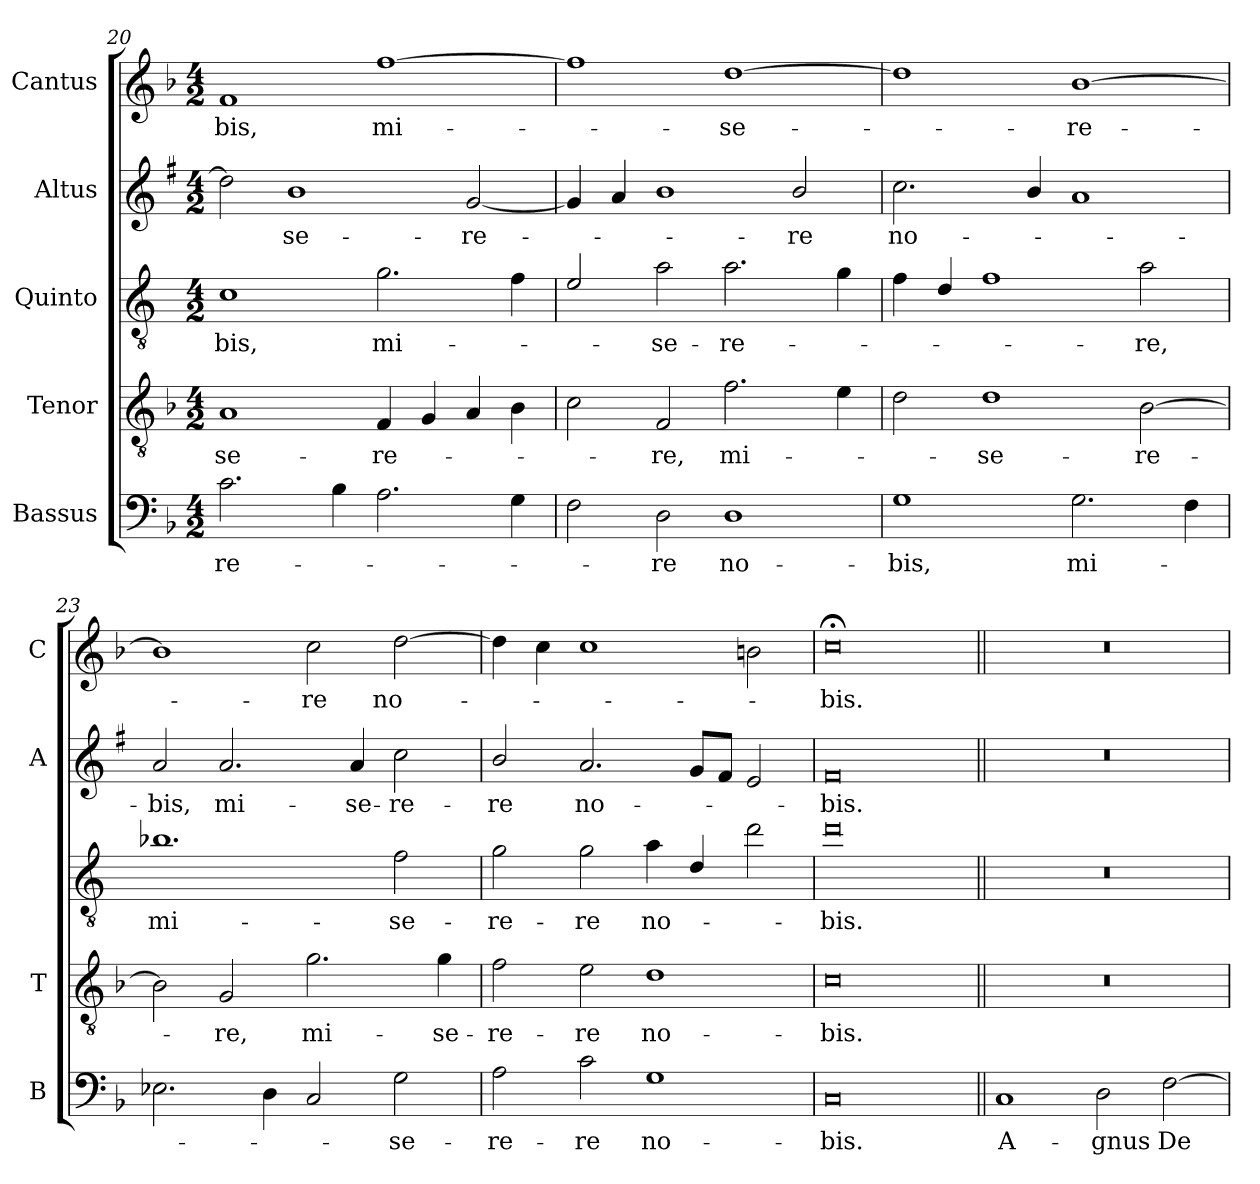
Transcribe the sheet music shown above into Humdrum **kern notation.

**kern	**text	**kern	**text	**kern	**text	**kern	**text	**kern	**text
*part5	*part5	*part4	*part4	*part3	*part3	*part2	*part2	*part1	*part1
*staff5	*staff5	*staff4	*staff4	*staff3	*staff3	*staff2	*staff2	*staff1	*staff1
*I"Bassus	*	*I"Tenor	*	*I"Quinto	*	*I"Altus	*	*I"Cantus	*
*I'B	*	*I'T	*	*	*	*I'A	*	*I'C	*
*clefF4	*	*clefGv2	*	*clefGv2	*	*clefG2	*	*clefG2	*
*	*	*	*	*ITrd4c7	*	*ITrd1c2	*	*	*
*k[b-]	*	*k[b-]	*	*k[b-]	*	*k[b-]	*	*k[b-]	*
*F:	*	*F:	*	*F:	*	*F:	*	*F:	*
*M4/2	*	*M4/2	*	*M4/2	*	*M4/2	*	*M4/2	*
=20	=20	=20	=20	=20	=20	=20	=20	=20	=20
!	!LO:LY:b	!	!LO:LY:b	!	!LO:LY:b	!	!	!	!LO:LY:b
2.c\	-re-	1A	-se-	1F	-bis,	2cc\]	.	1f	-bis,
!	!	!	!	!	!	!	!LO:LY:b	!	!
.	.	.	.	.	.	1a	-se-	.	.
4B-\	.	.	.	.	.	.	.	.	.
!	!	!	!LO:LY:b	!	!LO:LY:b	!	!	!	!LO:LY:b
2.A\	.	4F/	-re-	2.c\	mi-	.	.	[1ff	mi-
.	.	4G/	.	.	.	.	.	.	.
!	!	!	!	!	!	!	!LO:LY:b	!	!
.	.	4A/	.	.	.	[2f/	-re-	.	.
4G\	.	4B-\	.	4B-\	.	.	.	.	.
=21	=21	=21	=21	=21	=21	=21	=21	=21	=21
2F\	.	2c\	.	2A/	.	4f/]	.	1ff]	.
.	.	.	.	.	.	4g/	.	.	.
!	!LO:LY:b	!	!LO:LY:b	!	!LO:LY:b	!	!	!	!
2D\	-re	2F/	-re,	2d\	-se-	1a	.	.	.
!	!LO:LY:b	!	!LO:LY:b	!	!LO:LY:b	!	!	!	!LO:LY:b
1D	no-	2.f\	mi-	2.d\	-re-	.	.	[1dd	-se-
!	!	!	!	!	!	!	!LO:LY:b	!	!
.	.	.	.	.	.	2a/	-re	.	.
.	.	4e\	.	4c\	.	.	.	.	.
=22	=22	=22	=22	=22	=22	=22	=22	=22	=22
!	!LO:LY:b	!	!	!	!	!	!LO:LY:b	!	!
1G	-bis,	2d\	.	4B-\	.	2.b-\	no-	1dd]	.
.	.	.	.	4G/	.	.	.	.	.
!	!	!	!LO:LY:b	!	!	!	!	!	!
.	.	1d	-se-	1B-	.	.	.	.	.
.	.	.	.	.	.	4a/	.	.	.
!	!LO:LY:b	!	!	!	!	!	!	!	!LO:LY:b
2.G\	mi-	.	.	.	.	1g	.	[1b-	-re-
!	!	!	!LO:LY:b	!	!LO:LY:b	!	!	!	!
.	.	[2B-\	-re-	2d\	-re,	.	.	.	.
4F\	.	.	.	.	.	.	.	.	.
=23	=23	=23	=23	=23	=23	=23	=23	=23	=23
!	!	!	!	!	!LO:LY:b	!	!LO:LY:b	!	!
2.E-X\	.	2B-\]	.	1.e-X	mi-	2g/	-bis,	1b-]	.
!	!	!	!LO:LY:b	!	!	!	!LO:LY:b	!	!
.	.	2G/	-re,	.	.	2.g/	mi-	.	.
4D\	.	.	.	.	.	.	.	.	.
!	!	!	!LO:LY:b	!	!	!	!	!	!LO:LY:b
2C/	.	2.g\	mi-	.	.	.	.	2cc\	-re
!	!	!	!	!	!	!	!LO:LY:b	!	!
.	.	.	.	.	.	4g/	-se-	.	.
!	!LO:LY:b	!	!	!	!LO:LY:b	!	!LO:LY:b	!	!LO:LY:b
2G\	-se-	.	.	2B-\	-se-	2b-\	-re-	[2dd\	no-
!	!	!	!LO:LY:b	!	!	!	!	!	!
.	.	4g\	-se-	.	.	.	.	.	.
!!LO:LB:g=z
=24	=24	=24	=24	=24	=24	=24	=24	=24	=24
!	!LO:LY:b	!	!LO:LY:b	!	!LO:LY:b	!	!LO:LY:b	!	!
2A\	-re-	2f\	-re-	2c\	-re-	2a/	-re	4dd\]	.
.	.	.	.	.	.	.	.	4cc\	.
!	!LO:LY:b	!	!LO:LY:b	!	!LO:LY:b	!	!LO:LY:b	!	!
2c\	-re	2e\	-re	2c\	-re	2.g/	no-	1cc	.
!	!LO:LY:b	!	!LO:LY:b	!	!LO:LY:b	!	!	!	!
1G	no-	1d	no-	4d\	no-	.	.	.	.
.	.	.	.	4G/	.	8f/L	.	.	.
.	.	.	.	.	.	8e/J	.	.	.
.	.	.	.	2g\	.	2d/	.	2bn\	.
=25	=25	=25	=25	=25	=25	=25	=25	=25	=25
!	!LO:LY:b	!	!LO:LY:b	!	!LO:LY:b	!	!LO:LY:b	!	!LO:LY:b
0C	-bis.	0c	-bis.	0g	-bis.	0e	-bis.	0cc;<	-bis.
=26||	=26||	=26||	=26||	=26||	=26||	=26||	=26||	=26||	=26||
!	!LO:LY:b	!	!	!	!	!	!	!	!
1C	A-	0r	.	0r	.	0r	.	0r	.
!	!LO:LY:b	!	!	!	!	!	!	!	!
2D\	-gnus	.	.	.	.	.	.	.	.
!	!LO:LY:b	!	!	!	!	!	!	!	!
[2F\	De-	.	.	.	.	.	.	.	.
=	=	=	=	=	=	=	=	=	=
*-	*-	*-	*-	*-	*-	*-	*-	*-	*-
